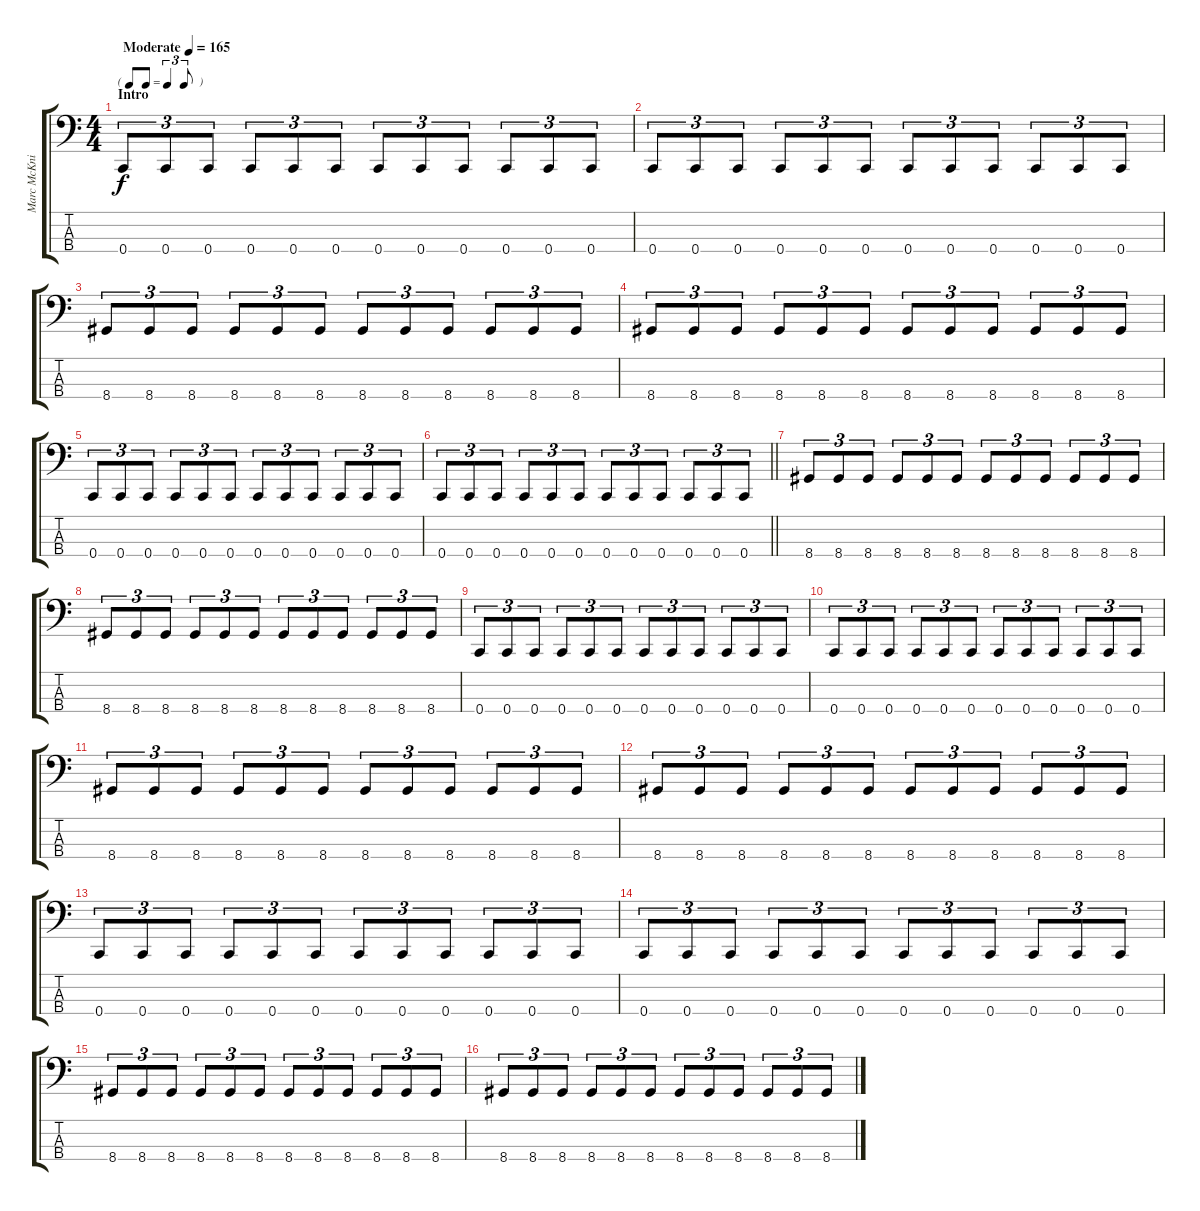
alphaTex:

\track ("Marc McKnight" "Marc McKni") {instrument electricbassfinger}
\staff {score tabs}
\tuning (F2 C2 G1 C1) {hide}
\ts (4 4)
\tf triplet8th
\section ("" "Intro")
\tempo (165 "Moderate")
\clef f4
\ks c
0.4.8{tu (3 2) dy f instrument electricbassfinger} 0.4.8{tu (3 2)} 0.4.8{tu (3 2)} 0.4.8{tu (3 2)} 0.4.8{tu (3 2)} 0.4.8{tu (3 2)} 0.4.8{tu (3 2)} 0.4.8{tu (3 2)} 0.4.8{tu (3 2)} 0.4.8{tu (3 2)} 0.4.8{tu (3 2)} 0.4.8{tu (3 2)} |
0.4.8{tu (3 2)} 0.4.8{tu (3 2)} 0.4.8{tu (3 2)} 0.4.8{tu (3 2)} 0.4.8{tu (3 2)} 0.4.8{tu (3 2)} 0.4.8{tu (3 2)} 0.4.8{tu (3 2)} 0.4.8{tu (3 2)} 0.4.8{tu (3 2)} 0.4.8{tu (3 2)} 0.4.8{tu (3 2)} |
8.4.8{tu (3 2)} 8.4.8{tu (3 2)} 8.4.8{tu (3 2)} 8.4.8{tu (3 2)} 8.4.8{tu (3 2)} 8.4.8{tu (3 2)} 8.4.8{tu (3 2)} 8.4.8{tu (3 2)} 8.4.8{tu (3 2)} 8.4.8{tu (3 2)} 8.4.8{tu (3 2)} 8.4.8{tu (3 2)} |
8.4.8{tu (3 2)} 8.4.8{tu (3 2)} 8.4.8{tu (3 2)} 8.4.8{tu (3 2)} 8.4.8{tu (3 2)} 8.4.8{tu (3 2)} 8.4.8{tu (3 2)} 8.4.8{tu (3 2)} 8.4.8{tu (3 2)} 8.4.8{tu (3 2)} 8.4.8{tu (3 2)} 8.4.8{tu (3 2)} |
0.4.8{tu (3 2)} 0.4.8{tu (3 2)} 0.4.8{tu (3 2)} 0.4.8{tu (3 2)} 0.4.8{tu (3 2)} 0.4.8{tu (3 2)} 0.4.8{tu (3 2)} 0.4.8{tu (3 2)} 0.4.8{tu (3 2)} 0.4.8{tu (3 2)} 0.4.8{tu (3 2)} 0.4.8{tu (3 2)} |
\barLineRight lightlight
0.4.8{tu (3 2)} 0.4.8{tu (3 2)} 0.4.8{tu (3 2)} 0.4.8{tu (3 2)} 0.4.8{tu (3 2)} 0.4.8{tu (3 2)} 0.4.8{tu (3 2)} 0.4.8{tu (3 2)} 0.4.8{tu (3 2)} 0.4.8{tu (3 2)} 0.4.8{tu (3 2)} 0.4.8{tu (3 2)} |
\section ("" "")
8.4.8{tu (3 2)} 8.4.8{tu (3 2)} 8.4.8{tu (3 2)} 8.4.8{tu (3 2)} 8.4.8{tu (3 2)} 8.4.8{tu (3 2)} 8.4.8{tu (3 2)} 8.4.8{tu (3 2)} 8.4.8{tu (3 2)} 8.4.8{tu (3 2)} 8.4.8{tu (3 2)} 8.4.8{tu (3 2)} |
8.4.8{tu (3 2)} 8.4.8{tu (3 2)} 8.4.8{tu (3 2)} 8.4.8{tu (3 2)} 8.4.8{tu (3 2)} 8.4.8{tu (3 2)} 8.4.8{tu (3 2)} 8.4.8{tu (3 2)} 8.4.8{tu (3 2)} 8.4.8{tu (3 2)} 8.4.8{tu (3 2)} 8.4.8{tu (3 2)} |
0.4.8{tu (3 2)} 0.4.8{tu (3 2)} 0.4.8{tu (3 2)} 0.4.8{tu (3 2)} 0.4.8{tu (3 2)} 0.4.8{tu (3 2)} 0.4.8{tu (3 2)} 0.4.8{tu (3 2)} 0.4.8{tu (3 2)} 0.4.8{tu (3 2)} 0.4.8{tu (3 2)} 0.4.8{tu (3 2)} |
0.4.8{tu (3 2)} 0.4.8{tu (3 2)} 0.4.8{tu (3 2)} 0.4.8{tu (3 2)} 0.4.8{tu (3 2)} 0.4.8{tu (3 2)} 0.4.8{tu (3 2)} 0.4.8{tu (3 2)} 0.4.8{tu (3 2)} 0.4.8{tu (3 2)} 0.4.8{tu (3 2)} 0.4.8{tu (3 2)} |
8.4.8{tu (3 2)} 8.4.8{tu (3 2)} 8.4.8{tu (3 2)} 8.4.8{tu (3 2)} 8.4.8{tu (3 2)} 8.4.8{tu (3 2)} 8.4.8{tu (3 2)} 8.4.8{tu (3 2)} 8.4.8{tu (3 2)} 8.4.8{tu (3 2)} 8.4.8{tu (3 2)} 8.4.8{tu (3 2)} |
8.4.8{tu (3 2)} 8.4.8{tu (3 2)} 8.4.8{tu (3 2)} 8.4.8{tu (3 2)} 8.4.8{tu (3 2)} 8.4.8{tu (3 2)} 8.4.8{tu (3 2)} 8.4.8{tu (3 2)} 8.4.8{tu (3 2)} 8.4.8{tu (3 2)} 8.4.8{tu (3 2)} 8.4.8{tu (3 2)} |
0.4.8{tu (3 2)} 0.4.8{tu (3 2)} 0.4.8{tu (3 2)} 0.4.8{tu (3 2)} 0.4.8{tu (3 2)} 0.4.8{tu (3 2)} 0.4.8{tu (3 2)} 0.4.8{tu (3 2)} 0.4.8{tu (3 2)} 0.4.8{tu (3 2)} 0.4.8{tu (3 2)} 0.4.8{tu (3 2)} |
0.4.8{tu (3 2)} 0.4.8{tu (3 2)} 0.4.8{tu (3 2)} 0.4.8{tu (3 2)} 0.4.8{tu (3 2)} 0.4.8{tu (3 2)} 0.4.8{tu (3 2)} 0.4.8{tu (3 2)} 0.4.8{tu (3 2)} 0.4.8{tu (3 2)} 0.4.8{tu (3 2)} 0.4.8{tu (3 2)} |
8.4.8{tu (3 2)} 8.4.8{tu (3 2)} 8.4.8{tu (3 2)} 8.4.8{tu (3 2)} 8.4.8{tu (3 2)} 8.4.8{tu (3 2)} 8.4.8{tu (3 2)} 8.4.8{tu (3 2)} 8.4.8{tu (3 2)} 8.4.8{tu (3 2)} 8.4.8{tu (3 2)} 8.4.8{tu (3 2)} |
8.4.8{tu (3 2)} 8.4.8{tu (3 2)} 8.4.8{tu (3 2)} 8.4.8{tu (3 2)} 8.4.8{tu (3 2)} 8.4.8{tu (3 2)} 8.4.8{tu (3 2)} 8.4.8{tu (3 2)} 8.4.8{tu (3 2)} 8.4.8{tu (3 2)} 8.4.8{tu (3 2)} 8.4.8{tu (3 2)}
